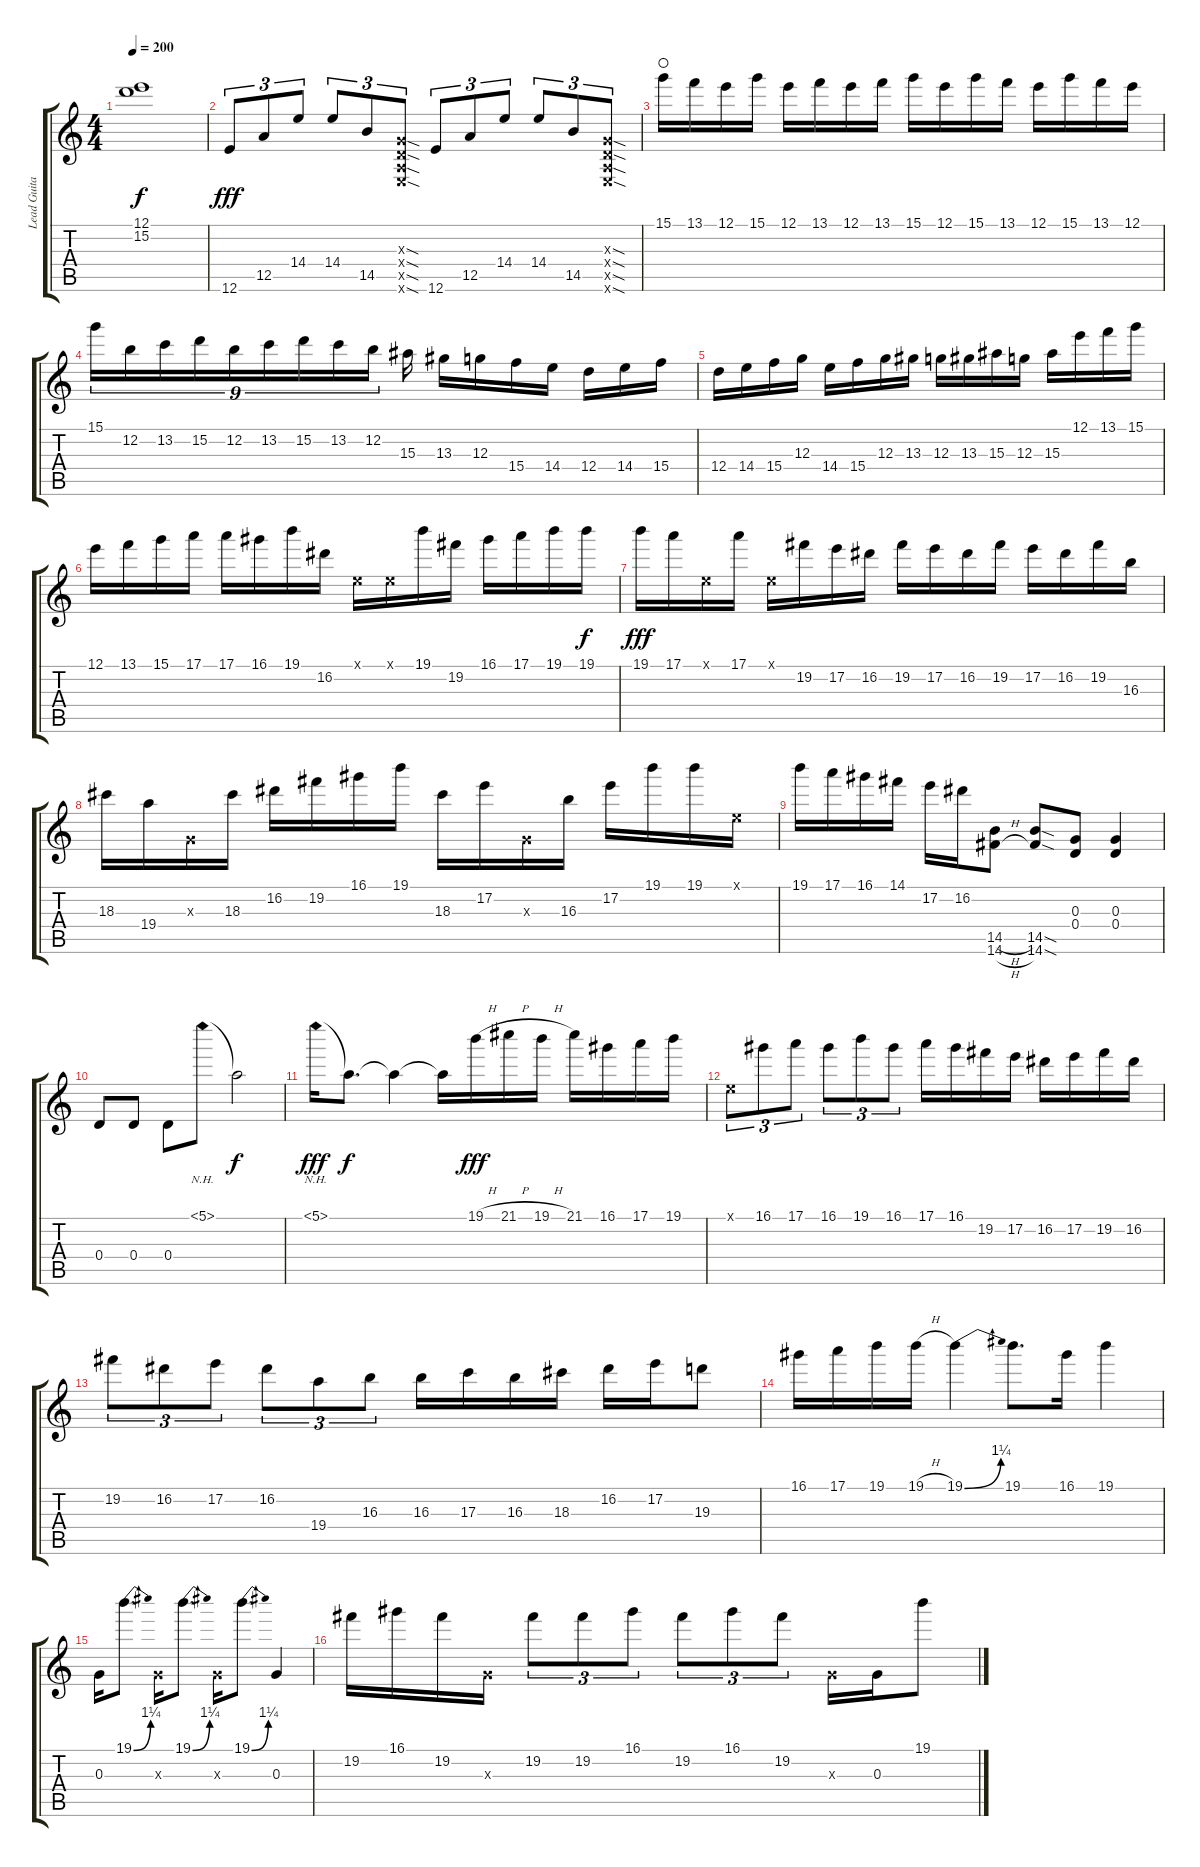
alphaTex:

\track ("Lead Guitar" "Lead Guita") {instrument distortionguitar}
\staff {score tabs}
\tuning (E4 B3 G3 D3 A2 E2) {hide}
\ts (4 4)
\tempo 200
\clef g2
\ks c
(12.1{t} 15.2{t}).1{dy f} |
12.6.8{tu (3 2) dy fff} 12.5.8{tu (3 2)} 14.4.8{tu (3 2)} 14.4.8{tu (3 2)} 14.5.8{tu (3 2)} (0.3{sod x} 0.4{sod x} 0.5{sod x} 0.6{sod x}).8{tu (3 2)} 12.6.8{tu (3 2)} 12.5.8{tu (3 2)} 14.4.8{tu (3 2)} 14.4.8{tu (3 2)} 14.5.8{tu (3 2)} (0.3{sod x} 0.4{sod x} 0.5{sod x} 0.6{sod x}).8{tu (3 2)} |
15.1.16{waho} 13.1.16 12.1.16 15.1.16 12.1.16 13.1.16 12.1.16 13.1.16 15.1.16 12.1.16 15.1.16 13.1.16 12.1.16 15.1.16 13.1.16 12.1.16 |
15.1.16{tu (9 8)} 12.2.16{tu (9 8)} 13.2.16{tu (9 8)} 15.2.16{tu (9 8)} 12.2.16{tu (9 8)} 13.2.16{tu (9 8)} 15.2.16{tu (9 8)} 13.2.16{tu (9 8)} 12.2.16{tu (9 8)} 15.3.16 13.3.16 12.3.16 15.4.16 14.4.16 12.4.16 14.4.16 15.4.16 |
12.4.16 14.4.16 15.4.16 12.3.16 14.4.16 15.4.16 12.3.16 13.3.16 12.3.16 13.3.16 15.3.16 12.3.16 15.3.16 12.1.16 13.1.16 15.1.16 |
12.1.16 13.1.16 15.1.16 17.1.16 17.1.16 16.1.16 19.1.16 16.2.16 0.1{x}.16 0.1{x}.16 19.1.16 19.2.16 16.1.16 17.1.16 19.1.16 19.1.16{dy f} |
19.1.16{dy fff} 17.1.16 0.1{x}.16 17.1.16 0.1{x}.16 19.2.16 17.2.16 16.2.16 19.2.16 17.2.16 16.2.16 19.2.16 17.2.16 16.2.16 19.2.16 16.3.16 |
18.3.16 19.4.16 0.3{x}.16 18.3.16 16.2.16 19.2.16 16.1.16 19.1.16 18.3.16 17.2.16 0.3{x}.16 16.3.16 17.2.16 19.1.16 19.1.16 0.1{x}.16 |
19.1.16 17.1.16 16.1.16 14.1.16 17.2.16 16.2.16 (14.5{h} 14.6{h}).8 (14.5{sod} 14.6{sod}).8 (0.3 0.4).8 (0.3 0.4).4 |
0.4.8 0.4.8 0.4.8 5.1{nh}.8 5.1{t}.2{dy f} |
5.1{nh}.16{dy fff} 5.1{t}.8{d dy f} 5.1{t}.4 5.1{t}.16 19.1{h}.16{dy fff} 21.1{h}.16 19.1{h}.16 21.1.16 16.1.16 17.1.16 19.1.16 |
0.1{x}.8{tu (3 2)} 16.1.8{tu (3 2)} 17.1.8{tu (3 2)} 16.1.8{tu (3 2)} 19.1.8{tu (3 2)} 16.1.8{tu (3 2)} 17.1.16 16.1.16 19.2.16 17.2.16 16.2.16 17.2.16 19.2.16 16.2.16 |
19.2.8{tu (3 2)} 16.2.8{tu (3 2)} 17.2.8{tu (3 2)} 16.2.8{tu (3 2)} 19.4.8{tu (3 2)} 16.3.8{tu (3 2)} 16.3.16 17.3.16 16.3.16 18.3.16 16.2.16 17.2.16 19.3.8 |
16.1.16 17.1.16 19.1.16 19.1{h}.16 19.1{be (bend 0 0 60 5)}.4 19.1.8{d} 16.1.16 19.1.4 |
0.3.16 19.1{be (bend 0 0 60 5)}.8{d} 0.3{x}.16 19.1{be (bend 0 0 60 5)}.8{d} 0.3{x}.16 19.1{be (bend 0 0 60 5)}.8{d} 0.3.4 |
19.2.16 16.1.16 19.2.16 0.3{x}.16 19.2.8{tu (3 2)} 19.2.8{tu (3 2)} 16.1.8{tu (3 2)} 19.2.8{tu (3 2)} 16.1.8{tu (3 2)} 19.2.8{tu (3 2)} 0.3{x}.16 0.3.16 19.1.8
